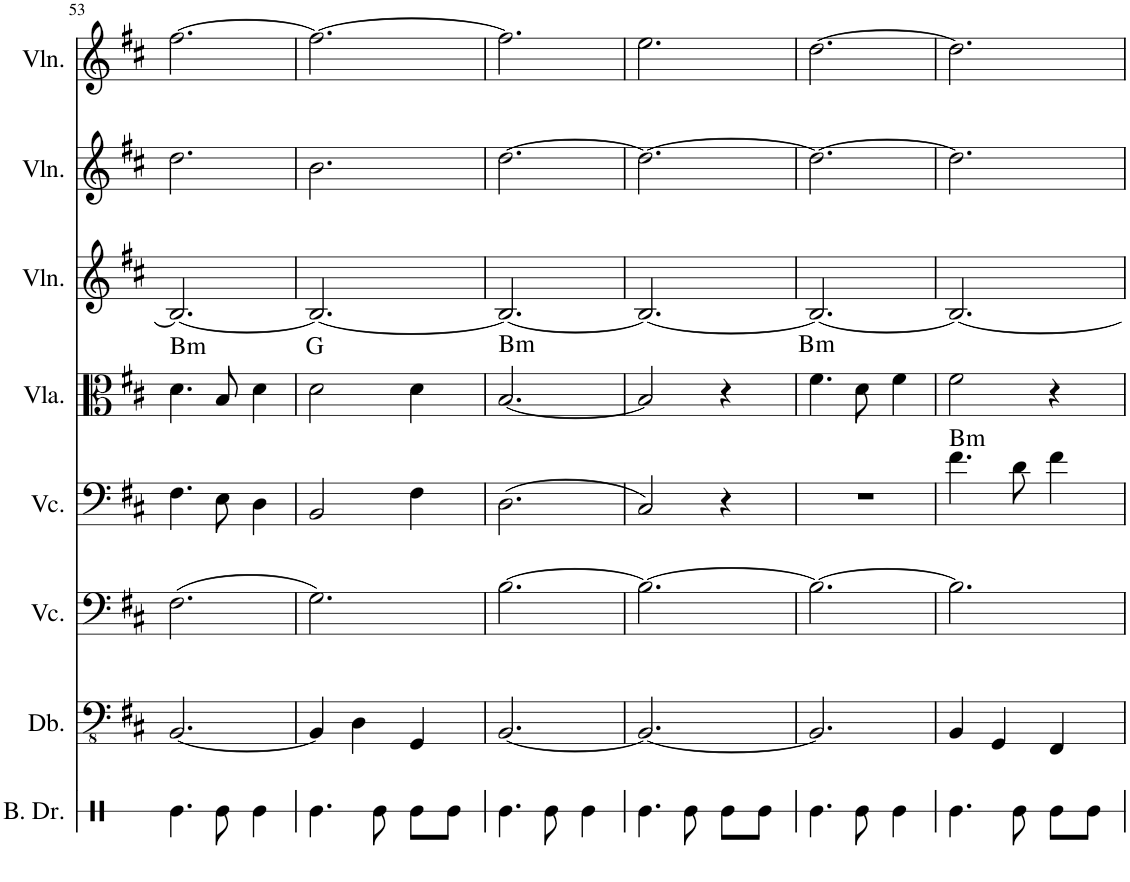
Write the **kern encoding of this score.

**kern	**kern	**kern	**kern	**harte	**kern	**harte	**kern	**kern	**kern
*part8	*part7	*part6	*part5	*part5	*part4	*part4	*part3	*part2	*part1
*staff8	*staff7	*staff6	*staff5	*	*staff4	*	*staff3	*staff2	*staff1
*I"Bass Drum	*I"Double Bass	*I"Violoncello	*I"Violoncello	*	*I"Viola	*	*I"Violin	*I"Violin	*I"Violin
*I'B. Dr.	*I'Db.	*I'Vc.	*I'Vc.	*	*I'Vla.	*	*I'Vln.	*I'Vln.	*I'Vln.
!!LO:PB:g=z
*clefX	*clefFv4	*clefF4	*clefF4	*	*clefC3	*	*clefG2	*clefG2	*clefG2
*	*Trd7c12	*	*	*	*	*	*	*	*
*k[]	*k[f#c#]	*k[f#c#]	*k[f#c#]	*	*k[f#c#]	*	*k[f#c#]	*k[f#c#]	*k[f#c#]
*M3/4	*M3/4	*M3/4	*M3/4	*	*M3/4	*	*M3/4	*M3/4	*M3/4
=53	=53	=53	=53	=53	=53	=53	=53	=53	=53
!	!	!	!	!	!	!LO:H:kt=m	!	!	!
4.Re\	[2.BBB/	(2.F#\	4.F#\	.	4.d\	B:min	2.B/_	2.dd\	[2.ff#\
8Re\	.	.	8E\	.	8B/	.	.	.	.
4Re\	.	.	4D\	.	4d\	.	.	.	.
=54	=54	=54	=54	=54	=54	=54	=54	=54	=54
4.Re\	4BBB/]	2.G\)	2BB/	.	2d\	G:maj	2.B/_	2.b\	2.ff#\_
.	4DD\	.	.	.	.	.	.	.	.
8Re\	.	.	.	.	.	.	.	.	.
8Re\L	4GGG/	.	4F#\	.	4d\	.	.	.	.
8Re\J	.	.	.	.	.	.	.	.	.
=55	=55	=55	=55	=55	=55	=55	=55	=55	=55
!	!	!	!	!	!	!LO:H:kt=m	!	!	!
4.Re\	[2.BBB/	[2.B\	(2.D\	.	[2.B/	B:min	2.B/_	[2.dd\	2.ff#\]
8Re\	.	.	.	.	.	.	.	.	.
4Re\	.	.	.	.	.	.	.	.	.
=56	=56	=56	=56	=56	=56	=56	=56	=56	=56
4.Re\	2.BBB/_	2.B\_	2C#/)	.	2B/]	.	2.B/_	2.dd\_	2.ee\
8Re\	.	.	.	.	.	.	.	.	.
8Re\L	.	.	4r	.	4r	.	.	.	.
8Re\J	.	.	.	.	.	.	.	.	.
=57	=57	=57	=57	=57	=57	=57	=57	=57	=57
!	!	!	!	!	!	!LO:H:kt=m	!	!	!
4.Re\	2.BBB/]	2.B\_	2.r	.	4.f#\	B:min	2.B/_	2.dd\_	[2.dd\
8Re\	.	.	.	.	8d\	.	.	.	.
4Re\	.	.	.	.	4f#\	.	.	.	.
=58	=58	=58	=58	=58	=58	=58	=58	=58	=58
!	!	!	!	!LO:H:kt=m	!	!	!	!	!
4.Re\	4BBB/	2.B\]	4.f#\	B:min	2f#\	.	2.B/_	2.dd\]	2.dd\]
.	4GGG/	.	.	.	.	.	.	.	.
8Re\	.	.	8d\	.	.	.	.	.	.
8Re\L	4FFF#/	.	4f#\	.	4r	.	.	.	.
8Re\J	.	.	.	.	.	.	.	.	.
=	=	=	=	=	=	=	=	=	=
*-	*-	*-	*-	*-	*-	*-	*-	*-	*-
